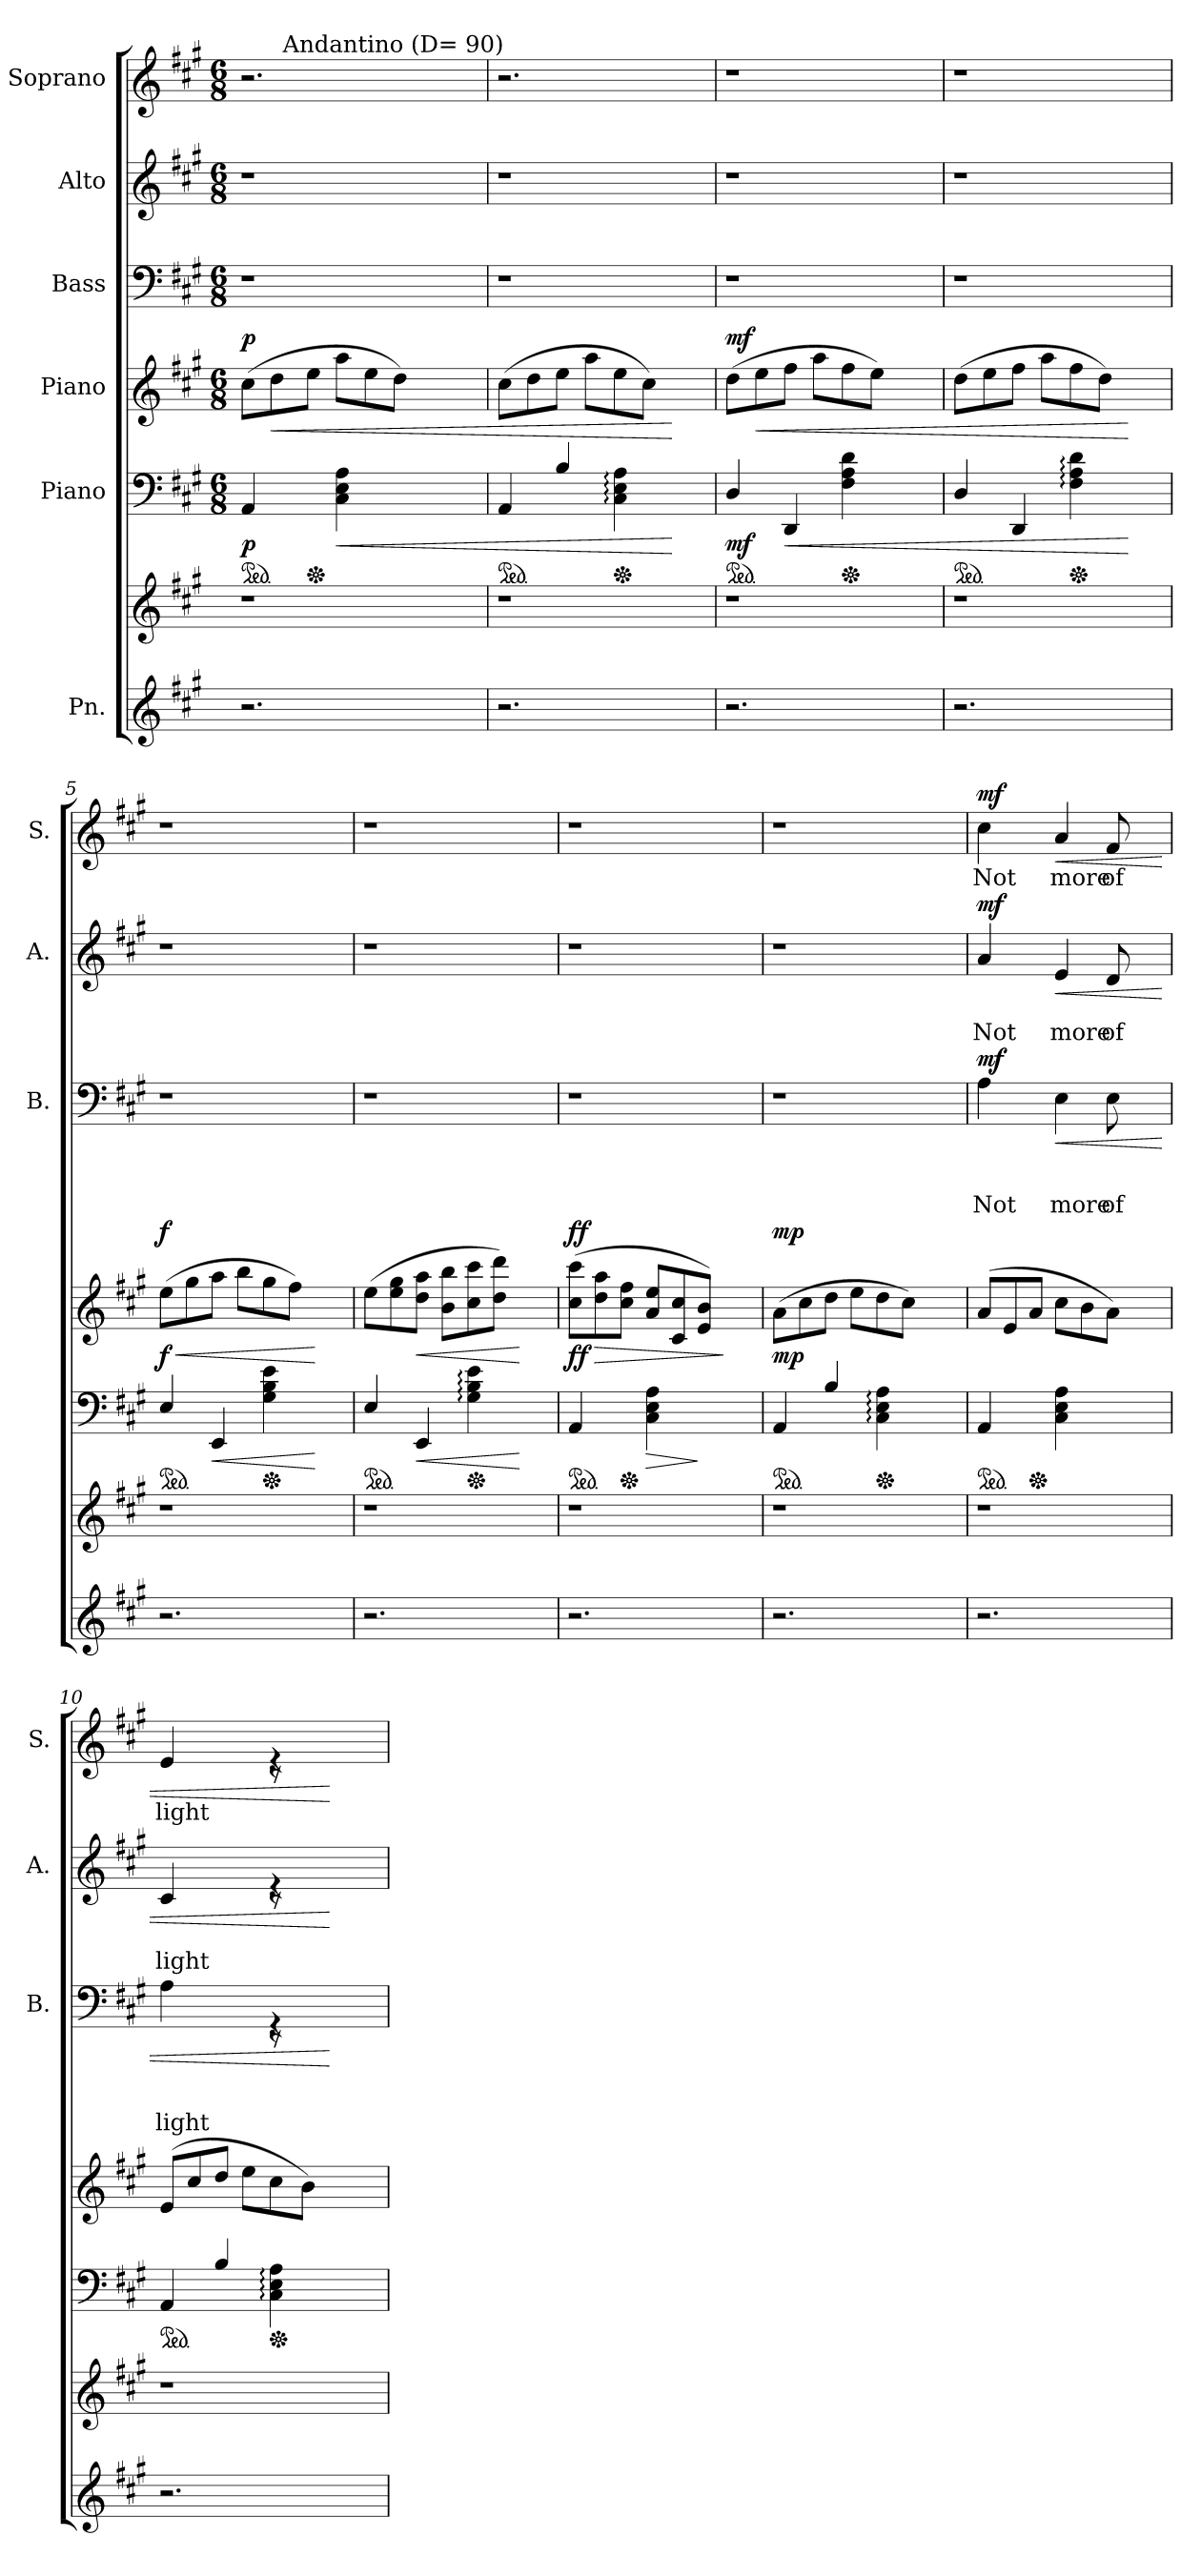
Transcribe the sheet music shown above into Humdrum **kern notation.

**kern	**kern	**kern	**dynam	**kern	**dynam	**kern	**text	**text	**text	**dynam	**kern	**text	**text	**dynam	**kern	**text	**dynam
*part6	*part6	*part5	*part5	*part4	*part4	*part3	*part3	*part3	*part3	*part3	*part2	*part2	*part2	*part2	*part1	*part1	*part1
*staff7	*staff6	*staff5	*staff5	*staff4	*staff4	*staff3	*staff3	*staff3	*staff3	*staff3	*staff2	*staff2	*staff2	*staff2	*staff1	*staff1	*staff1
*I"Pn.	*	*I"Piano	*	*I"Piano	*	*I"Bass	*	*	*	*	*I"Alto	*	*	*	*I"Soprano	*	*
*	*	*	*	*	*	*I'B.	*	*	*	*	*I'A.	*	*	*	*I'S.	*	*
*clefG2	*clefG2	*clefF4	*	*clefG2	*	*clefF4	*	*	*	*	*clefG2	*	*	*	*clefG2	*	*
*k[f#c#g#]	*k[f#c#g#]	*k[f#c#g#]	*	*k[f#c#g#]	*	*k[f#c#g#]	*	*	*	*	*k[f#c#g#]	*	*	*	*k[f#c#g#]	*	*
*A:	*A:	*A:	*	*A:	*	*A:	*	*	*	*	*A:	*	*	*	*A:	*	*
*	*	*M6/8	*	*M6/8	*	*M6/8	*	*	*	*	*M6/8	*	*	*	*M6/8	*	*
*	*	*ped	*	*	*	*	*	*	*	*	*	*	*	*	*	*	*
=1	=1	=1	=1	=1	=1	=1	=1	=1	=1	=1	=1	=1	=1	=1	=1	=1	=1
!	!	!	!LO:DY:b	!	!LO:DY:a	!LO:N:vis=1	!	!	!	!	!LO:N:vis=1	!	!	!	!LO:N:vis=1	!	!
*	*	*	*	*	*	*	*	*	*	*	*	*	*	*	*^	*	*
2.r	1r	4AA/	p	(>8cc#\L	p	2.r	.	.	.	.	2.r	.	.	.	2.r	8ryy	.	.
!	!	!	!	!	!LO:HP:b	!	!	!	!	!	!	!	!	!	!	!	!	!
.	.	.	.	8dd\	<	.	.	.	.	.	.	.	.	.	.	32ryy	.	.
!	!	!	!	!	!	!	!	!	!	!	!	!	!	!	!	!LO:TX:a:t=Andantino (D= 90)	!	!
.	.	.	.	.	.	.	.	.	.	.	.	.	.	.	.	2ryy	.	.
*	*	*Xped	*	*	*	*	*	*	*	*	*	*	*	*	*	*	*	*
.	.	8ryy	.	8ee\J	.	.	.	.	.	.	.	.	.	.	.	.	.	.
!	!	!	!LO:HP:b	!	!	!	!	!	!	!	!	!	!	!	!	!	!	!
.	.	4C#\ 4E\ 4A\	<	8aa\L	.	.	.	.	.	.	.	.	.	.	.	.	.	.
.	.	.	.	8ee\	.	.	.	.	.	.	.	.	.	.	.	.	.	.
.	.	4.ryy	.	8dd\J)	.	.	.	.	.	.	.	.	.	.	.	.	.	.
.	.	.	.	.	.	.	.	.	.	.	.	.	.	.	.	4ryy	.	.
4ryy	.	.	.	4ryy	.	4ryy	.	.	.	.	4ryy	.	.	.	4ryy	.	.	.
.	.	.	.	.	.	.	.	.	.	.	.	.	.	.	.	16.ryy	.	.
*	*	*	*	*	*	*	*	*	*	*	*	*	*	*	*v	*v	*	*
=2	=2	=2	=2	=2	=2	=2	=2	=2	=2	=2	=2	=2	=2	=2	=2	=2	=2
*	*	*ped	*	*	*	*	*	*	*	*	*	*	*	*	*	*	*
*	*	*	*	*	*	*	*	*	*	*	*	*	*	*	*^	*	*
!	!	!	!	!	!	!LO:N:vis=1	!	!	!	!	!LO:N:vis=1	!	!	!	!LO:N:vis=1	!	!	!
*	*	*	*	*	*	*	*	*	*	*	*	*	*	*	*v	*v	*	*
2.r	1r	4AA/	.	(>8cc#\L	.	2.r	.	.	.	.	2.r	.	.	.	2.r	.	.
.	.	.	.	8dd\	.	.	.	.	.	.	.	.	.	.	.	.	.
!	!	!LO:N:head=solid	!	!	!	!	!	!	!	!	!	!	!	!	!	!	!
.	.	4B/	.	8ee\J	.	.	.	.	.	.	.	.	.	.	.	.	.
.	.	.	.	8aa\L	.	.	.	.	.	.	.	.	.	.	.	.	.
*	*	*Xped	*	*	*	*	*	*	*	*	*	*	*	*	*	*	*
.	.	4C#\: 4E\: 4A\:	.	8ee\	.	.	.	.	.	.	.	.	.	.	.	.	.
.	.	.	.	8cc#\J)	.	.	.	.	.	.	.	.	.	.	.	.	.
4ryy	.	4ryy	[	4ryy	[	4ryy	.	.	.	.	4ryy	.	.	.	4ryy	.	.
=3	=3	=3	=3	=3	=3	=3	=3	=3	=3	=3	=3	=3	=3	=3	=3	=3	=3
*	*	*ped	*	*	*	*	*	*	*	*	*	*	*	*	*	*	*
!	!	!	!LO:DY:b	!	!LO:DY:a	!LO:N:vis=1	!	!	!	!	!LO:N:vis=1	!	!	!	!LO:N:vis=1	!	!
2.r	1r	4D/	mf	(>8dd\L	mf	2.r	.	.	.	.	2.r	.	.	.	2.r	.	.
!	!	!	!	!	!LO:HP:b	!	!	!	!	!	!	!	!	!	!	!	!
.	.	.	.	8ee\	<	.	.	.	.	.	.	.	.	.	.	.	.
!	!	!	!LO:HP:b	!	!	!	!	!	!	!	!	!	!	!	!	!	!
.	.	4DD/	<	8ff#\J	.	.	.	.	.	.	.	.	.	.	.	.	.
.	.	.	.	8aa\L	.	.	.	.	.	.	.	.	.	.	.	.	.
*	*	*Xped	*	*	*	*	*	*	*	*	*	*	*	*	*	*	*
.	.	4F#\ 4A\ 4d\	.	8ff#\	.	.	.	.	.	.	.	.	.	.	.	.	.
.	.	.	.	8ee\J)	.	.	.	.	.	.	.	.	.	.	.	.	.
4ryy	.	4ryy	.	4ryy	.	4ryy	.	.	.	.	4ryy	.	.	.	4ryy	.	.
=4	=4	=4	=4	=4	=4	=4	=4	=4	=4	=4	=4	=4	=4	=4	=4	=4	=4
*	*	*ped	*	*	*	*	*	*	*	*	*	*	*	*	*	*	*
!	!	!	!	!	!	!LO:N:vis=1	!	!	!	!	!LO:N:vis=1	!	!	!	!LO:N:vis=1	!	!
2.r	1r	4D/	.	(>8dd\L	.	2.r	.	.	.	.	2.r	.	.	.	2.r	.	.
.	.	.	.	8ee\	.	.	.	.	.	.	.	.	.	.	.	.	.
.	.	4DD/	.	8ff#\J	.	.	.	.	.	.	.	.	.	.	.	.	.
.	.	.	.	8aa\L	.	.	.	.	.	.	.	.	.	.	.	.	.
*	*	*Xped	*	*	*	*	*	*	*	*	*	*	*	*	*	*	*
.	.	4F#\: 4A\: 4d\:	.	8ff#\	.	.	.	.	.	.	.	.	.	.	.	.	.
.	.	.	.	8dd\J)	.	.	.	.	.	.	.	.	.	.	.	.	.
4ryy	.	4ryy	[	4ryy	[	4ryy	.	.	.	.	4ryy	.	.	.	4ryy	.	.
=5	=5	=5	=5	=5	=5	=5	=5	=5	=5	=5	=5	=5	=5	=5	=5	=5	=5
*	*	*ped	*	*	*	*	*	*	*	*	*	*	*	*	*	*	*
!	!	!	!LO:DY:a	!	!LO:HP:b	!LO:N:vis=1	!	!	!	!	!LO:N:vis=1	!	!	!	!LO:N:vis=1	!	!
!	!	!	!	!	!LO:DY:n=1:a	!	!	!	!	!	!	!	!	!	!	!	!
2.r	1r	4E/	f	(>8ee\L	< f	2.r	.	.	.	.	2.r	.	.	.	2.r	.	.
.	.	.	.	8gg#\	.	.	.	.	.	.	.	.	.	.	.	.	.
!	!	!	!LO:HP:b	!	!	!	!	!	!	!	!	!	!	!	!	!	!
.	.	4EE/	<	8aa\J	.	.	.	.	.	.	.	.	.	.	.	.	.
.	.	.	.	8bb\L	.	.	.	.	.	.	.	.	.	.	.	.	.
*	*	*Xped	*	*	*	*	*	*	*	*	*	*	*	*	*	*	*
.	.	4G#\ 4B\ 4e\	.	8gg#\	.	.	.	.	.	.	.	.	.	.	.	.	.
.	.	.	.	8ff#\J)	.	.	.	.	.	.	.	.	.	.	.	.	.
4ryy	.	4ryy	[	4ryy	[	4ryy	.	.	.	.	4ryy	.	.	.	4ryy	.	.
!!LO:LB:g=z
=6	=6	=6	=6	=6	=6	=6	=6	=6	=6	=6	=6	=6	=6	=6	=6	=6	=6
*	*	*ped	*	*	*	*	*	*	*	*	*	*	*	*	*	*	*
!	!	!	!	!	!	!LO:N:vis=1	!	!	!	!	!LO:N:vis=1	!	!	!	!LO:N:vis=1	!	!
2.r	1r	4E/	.	(>8ee\L	.	2.r	.	.	.	.	2.r	.	.	.	2.r	.	.
.	.	.	.	8ee\ 8gg#\	.	.	.	.	.	.	.	.	.	.	.	.	.
!	!	!	!LO:HP:b	!	!LO:HP:b	!	!	!	!	!	!	!	!	!	!	!	!
.	.	4EE/	<	8dd\ 8aa\J	<	.	.	.	.	.	.	.	.	.	.	.	.
.	.	.	.	8b\ 8bb\L	.	.	.	.	.	.	.	.	.	.	.	.	.
*	*	*Xped	*	*	*	*	*	*	*	*	*	*	*	*	*	*	*
.	.	4G#\: 4B\: 4e\:	.	8cc#\ 8ccc#\	.	.	.	.	.	.	.	.	.	.	.	.	.
.	.	.	.	8dd\ 8ddd\J)	.	.	.	.	.	.	.	.	.	.	.	.	.
4ryy	.	4ryy	[	4ryy	[	4ryy	.	.	.	.	4ryy	.	.	.	4ryy	.	.
=7	=7	=7	=7	=7	=7	=7	=7	=7	=7	=7	=7	=7	=7	=7	=7	=7	=7
*	*	*ped	*	*	*	*	*	*	*	*	*	*	*	*	*	*	*
!	!	!	!LO:DY:a	!	!LO:DY:a	!LO:N:vis=1	!	!	!	!	!LO:N:vis=1	!	!	!	!LO:N:vis=1	!	!
2.r	1r	4AA/	ff	(>8cc#\ 8ccc#\L	ff	2.r	.	.	.	.	2.r	.	.	.	2.r	.	.
!	!	!	!	!	!LO:HP:b	!	!	!	!	!	!	!	!	!	!	!	!
.	.	.	.	8dd\ 8aa\	>	.	.	.	.	.	.	.	.	.	.	.	.
*	*	*Xped	*	*	*	*	*	*	*	*	*	*	*	*	*	*	*
.	.	8ryy	.	8cc#\ 8ff#\J	.	.	.	.	.	.	.	.	.	.	.	.	.
!	!	!	!LO:HP:b	!	!	!	!	!	!	!	!	!	!	!	!	!	!
.	.	4C#\ 4E\ 4A\	>	8a/ 8ee/L	.	.	.	.	.	.	.	.	.	.	.	.	.
.	.	.	.	8c#/ 8cc#/	.	.	.	.	.	.	.	.	.	.	.	.	.
.	.	4.ryy	]	8e/ 8b/J)	.	.	.	.	.	.	.	.	.	.	.	.	.
4ryy	.	.	.	4ryy	]	4ryy	.	.	.	.	4ryy	.	.	.	4ryy	.	.
=8	=8	=8	=8	=8	=8	=8	=8	=8	=8	=8	=8	=8	=8	=8	=8	=8	=8
*	*	*ped	*	*	*	*	*	*	*	*	*	*	*	*	*	*	*
!	!	!	!LO:DY:a	!	!LO:DY:a	!LO:N:vis=1	!	!	!	!	!LO:N:vis=1	!	!	!	!LO:N:vis=1	!	!
2.r	1r	4AA/	mp	(>8a\L	mp	2.r	.	.	.	.	2.r	.	.	.	2.r	.	.
.	.	.	.	8cc#\	.	.	.	.	.	.	.	.	.	.	.	.	.
!	!	!LO:N:head=solid	!	!	!	!	!	!	!	!	!	!	!	!	!	!	!
.	.	4B/	.	8dd\J	.	.	.	.	.	.	.	.	.	.	.	.	.
.	.	.	.	8ee\L	.	.	.	.	.	.	.	.	.	.	.	.	.
*	*	*Xped	*	*	*	*	*	*	*	*	*	*	*	*	*	*	*
.	.	4C#\: 4E\: 4A\:	.	8dd\	.	.	.	.	.	.	.	.	.	.	.	.	.
.	.	.	.	8cc#\J)	.	.	.	.	.	.	.	.	.	.	.	.	.
4ryy	.	4ryy	.	4ryy	.	4ryy	.	.	.	.	4ryy	.	.	.	4ryy	.	.
=9	=9	=9	=9	=9	=9	=9	=9	=9	=9	=9	=9	=9	=9	=9	=9	=9	=9
*	*	*ped	*	*	*	*	*	*	*	*	*	*	*	*	*	*	*
!	!	!	!	!	!	!	!	!	!LO:LY:b	!LO:DY:a	!	!	!LO:LY:b	!LO:DY:a	!	!LO:LY:b	!LO:DY:a
2.r	1r	4AA/	.	(>8a/L	.	4A\	.	.	Not	mf	4a/	.	Not	mf	4cc#\	Not	mf
.	.	.	.	8e/	.	.	.	.	.	.	.	.	.	.	.	.	.
*	*	*Xped	*	*	*	*	*	*	*	*	*	*	*	*	*	*	*
.	.	8ryy	.	8a/J	.	8ryy	.	.	.	.	8ryy	.	.	.	8ryy	.	.
!	!	!	!	!	!	!	!	!	!LO:LY:b	!LO:HP:b	!	!	!LO:LY:b	!LO:HP:b	!	!LO:LY:b	!LO:HP:b
.	.	4C#\ 4E\ 4A\	.	8cc#\L	.	4E\	.	.	more	<	4e/	.	more	<	4a/	more	<
.	.	.	.	8b\	.	.	.	.	.	.	.	.	.	.	.	.	.
!	!	!	!	!	!	!	!	!	!LO:LY:b	!	!	!	!LO:LY:b	!	!	!LO:LY:b	!
.	.	4.ryy	.	8a\J)	.	8E\	.	.	of	.	8d/	.	of	.	8f#/	of	.
4ryy	.	.	.	4ryy	.	4ryy	.	.	.	.	4ryy	.	.	.	4ryy	.	.
=10	=10	=10	=10	=10	=10	=10	=10	=10	=10	=10	=10	=10	=10	=10	=10	=10	=10
*	*	*ped	*	*	*	*	*	*	*	*	*	*	*	*	*	*	*
!	!	!	!	!	!	!	!	!	!LO:LY:b	!	!	!	!LO:LY:b	!	!	!LO:LY:b	!
*	*	*	*	*	*	*^	*	*	*	*	*^	*	*	*	*^	*	*
*	*	*	*	*	*	*	*^	*	*	*	*	*	*^	*	*	*	*	*^	*	*
2.r	1r	4AA/	.	(>8e/L	.	4A\	2ryy	2ryy	.	.	light	.	4c#/	2ryy	2ryy	.	light	.	4e/	2ryy	2ryy	light	.
.	.	.	.	8cc#/	.	.	.	.	.	.	.	.	.	.	.	.	.	.	.	.	.	.	.
!	!	!LO:N:head=solid	!	!	!	!	!	!	!	!	!	!	!	!	!	!	!	!	!	!	!	!	!
.	.	4B/	.	8dd/J	.	4.ryy	.	.	.	.	.	.	96%35ryy	.	.	.	.	.	4.ryy	.	.	.	.
.	.	.	.	8ee\L	.	.	.	.	.	.	.	.	.	.	.	.	.	.	.	.	.	.	.
*	*	*Xped	*	*	*	*	*	*	*	*	*	*	*	*	*	*	*	*	*	*	*	*	*
.	.	4C#\: 4E\: 4A\:	.	8cc#\	.	.	8rEE	4r	.	.	.	.	.	8rc	4r	.	.	.	.	8rc	4r	.	.
.	.	.	.	.	.	.	.	.	.	.	.	.	4ryy	.	.	.	.	.	.	.	.	.	.
.	.	.	.	8b\J)	.	4ryy	4ryy	.	.	.	.	.	.	4ryy	.	.	.	.	4ryy	4ryy	.	.	.
4ryy	.	4ryy	.	4ryy	.	.	.	4ryy	.	.	.	[	.	.	4ryy	.	.	[	.	.	4ryy	.	[
.	.	.	.	.	.	.	.	.	.	.	.	.	96%13ryy	.	.	.	.	.	.	.	.	.	.
.	.	.	.	.	.	8ryy	8ryy	.	.	.	.	.	.	8ryy	.	.	.	.	8ryy	8ryy	.	.	.
*	*	*	*	*	*	*v	*v	*v	*	*	*	*	*	*	*	*	*	*	*v	*v	*v	*	*
*	*	*	*	*	*	*	*	*	*	*	*v	*v	*v	*	*	*	*	*	*
=	=	=	=	=	=	=	=	=	=	=	=	=	=	=	=	=	=
*-	*-	*-	*-	*-	*-	*-	*-	*-	*-	*-	*-	*-	*-	*-	*-	*-	*-
